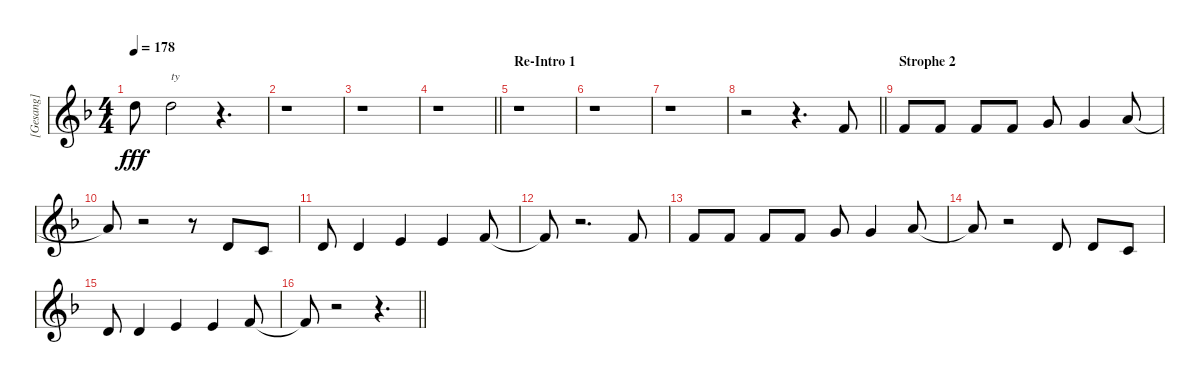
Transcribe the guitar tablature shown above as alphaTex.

\track ("[Gesang]" "[Gesang]") {instrument altosax}
\staff {score}
\tuning (E4 B3 G3 D3 A2 E2) {hide}
\ts (4 4)
\tempo 178
\clef g2
\ks dminor
15.2{t}.8{dy fff} 15.2.2{txt "ty"} r.4{d} |
r.1 |
r.1 |
\barLineRight lightlight
r.1 |
\section ("" "Re-Intro 1")
r.1 |
r.1 |
r.1 |
\barLineRight lightlight
r.2 r.4{d} 6.2.8 |
\section ("" "Strophe 2")
6.2.8 6.2.8 6.2.8 6.2.8 8.2.8 8.2.4 10.2.8 |
10.2{t}.8 r.2 r.8 3.2.8 1.2.8 |
3.2.8 3.2.4 5.2.4 5.2.4 6.2.8 |
6.2{t}.8 r.2{d} 6.2.8 |
6.2.8 6.2.8 6.2.8 6.2.8 8.2.8 8.2.4 10.2.8 |
10.2{t}.8 r.2 3.2.8 3.2.8 1.2.8 |
3.2.8 3.2.4 5.2.4 5.2.4 6.2.8 |
\barLineRight lightlight
6.2{t}.8 r.2 r.4{d}
